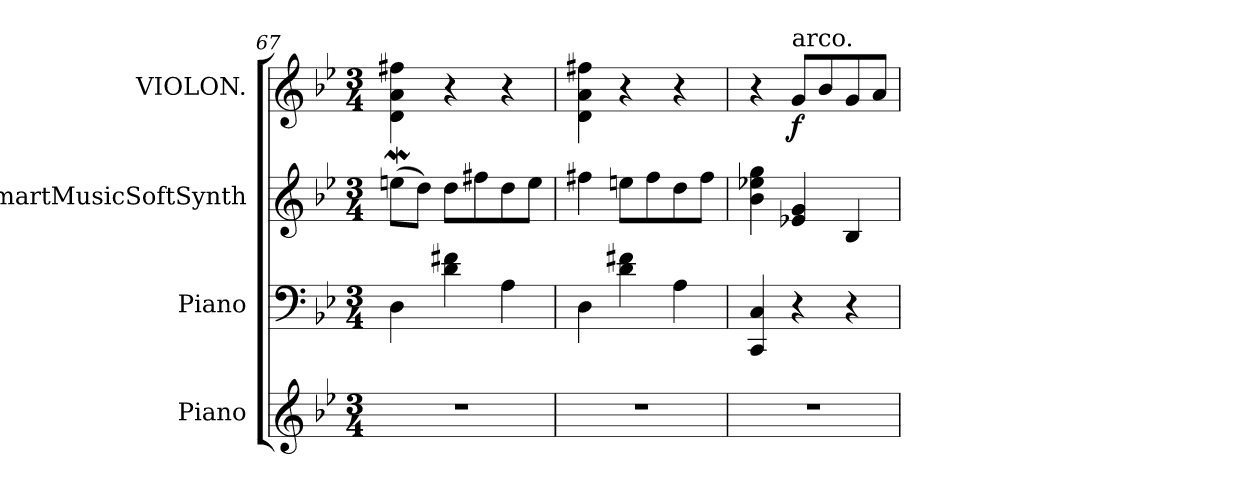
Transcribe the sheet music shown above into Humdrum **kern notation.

**kern	**kern	**kern	**kern	**dynam
*part4	*part3	*part2	*part1	*part1
*staff4	*staff3	*staff2	*staff1	*staff1
*I"Piano	*I"Piano	*I"SmartMusicSoftSynth	*I"VIOLON.	*
*I'P.	*	*	*	*
*clefG2	*clefF4	*clefG2	*clefG2	*
*k[b-e-]	*k[b-e-]	*k[b-e-]	*k[b-e-]	*
*B-:	*B-:	*B-:	*B-:	*
*M3/4	*M3/4	*M3/4	*M3/4	*
=67	=67	=67	=67	=67
2.r	4D\	(8eenW\L	4d\ 4a\ 4ff#X\	.
.	.	8dd\J)	.	.
.	4d\ 4f#X\	8dd\L	4r	.
.	.	8ff#X\	.	.
.	4A\	8dd\	4r	.
.	.	8ee\J	.	.
=68	=68	=68	=68	=68
2.r	4D\	4ff#X\	4d\ 4a\ 4ff#X\	.
.	4d\ 4f#X\	8een\L	4r	.
.	.	8ff#\	.	.
.	4A\	8dd\	4r	.
.	.	8ff#\J	.	.
=69	=69	=69	=69	=69
2.r	4CC/ 4C/	4b-\ 4ee-X\ 4gg\	4r	.
!	!	!	!LO:TX:t=arco.	!
.	4r	4e-X/ 4g/	8g/L	f
.	.	.	8b-/	.
.	4r	4B-/	8g/	.
.	.	.	8a/J	.
=	=	=	=	=
*-	*-	*-	*-	*-
